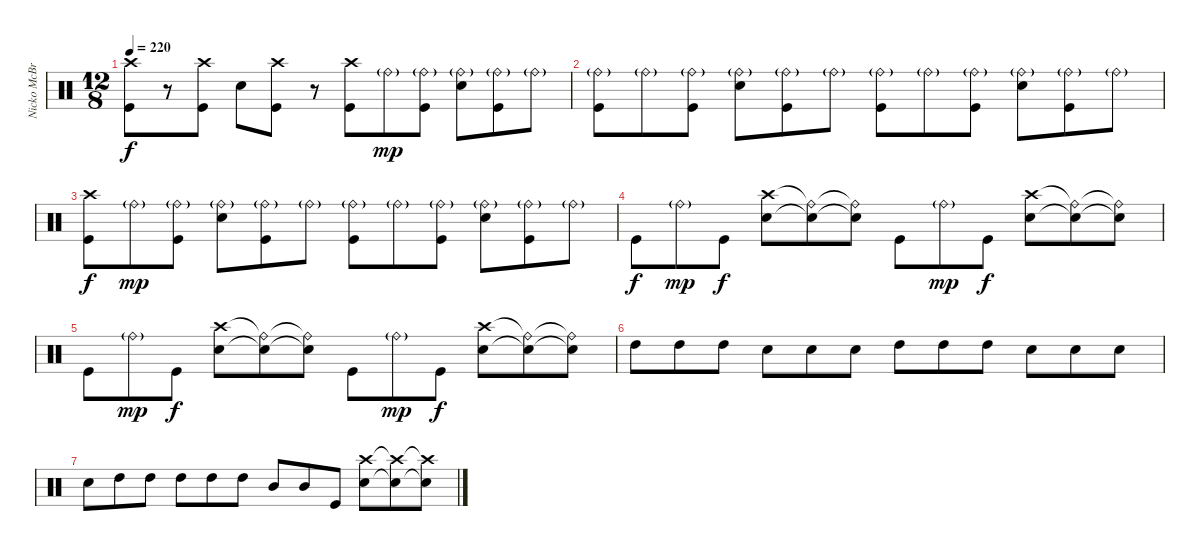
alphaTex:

\track ("Nicko McBrain" "Nicko McBr") {instrument percussion}
\staff {score}
\articulation defaults
\ts (12 8)
\tempo 220
\clef neutral
\ks c
("Crash high (hit)" "Kick (hit)").8{dy f} r.8 ("Crash high (hit)" "Kick (hit)").8 "Electric Snare (hit)".8 ("Crash high (hit)" "Kick (hit)").8 r.8 ("Crash high (hit)" "Kick (hit)").8 "Ride (bell)"{g}.8{dy mp} ("Ride (bell)"{g} "Kick (hit)").8 ("Ride (bell)"{g} "Electric Snare (hit)").8 ("Ride (bell)"{g} "Kick (hit)").8 "Ride (bell)"{g}.8 |
("Ride (bell)"{g} "Kick (hit)").8 "Ride (bell)"{g}.8 ("Ride (bell)"{g} "Kick (hit)").8 ("Ride (bell)"{g} "Electric Snare (hit)").8 ("Ride (bell)"{g} "Kick (hit)").8 "Ride (bell)"{g}.8 ("Ride (bell)"{g} "Kick (hit)").8 "Ride (bell)"{g}.8 ("Ride (bell)"{g} "Kick (hit)").8 ("Ride (bell)"{g} "Electric Snare (hit)").8 ("Ride (bell)"{g} "Kick (hit)").8 "Ride (bell)"{g}.8 |
("Crash high (hit)" "Kick (hit)").8{dy f} "Ride (bell)"{g}.8{dy mp} ("Ride (bell)"{g} "Kick (hit)").8 ("Ride (bell)"{g} "Electric Snare (hit)").8 ("Ride (bell)"{g} "Kick (hit)").8 "Ride (bell)"{g}.8 ("Ride (bell)"{g} "Kick (hit)").8 "Ride (bell)"{g}.8 ("Ride (bell)"{g} "Kick (hit)").8 ("Ride (bell)"{g} "Electric Snare (hit)").8 ("Ride (bell)"{g} "Kick (hit)").8 "Ride (bell)"{g}.8 |
"Kick (hit)".8{dy f} "Ride (bell)"{g}.8{dy mp} "Kick (hit)".8{dy f} ("Crash high (hit)" "Electric Snare (hit)").8 ("Ride (bell)"{t} "Snare (hit)"{t}).8 ("Ride (bell)"{t} "Snare (hit)"{t}).8 "Kick (hit)".8 "Ride (bell)"{g}.8{dy mp} "Kick (hit)".8{dy f} ("Crash high (hit)" "Electric Snare (hit)").8 ("Ride (bell)"{t} "Snare (hit)"{t}).8 ("Ride (bell)"{t} "Electric Snare (hit)"{t}).8 |
"Kick (hit)".8 "Ride (bell)"{g}.8{dy mp} "Kick (hit)".8{dy f} ("Crash high (hit)" "Electric Snare (hit)").8 ("Ride (bell)"{t} "Snare (hit)"{t}).8 ("Ride (bell)"{t} "Snare (hit)"{t}).8 "Kick (hit)".8 "Ride (bell)"{g}.8{dy mp} "Kick (hit)".8{dy f} ("Crash high (hit)" "Electric Snare (hit)").8 ("Ride (bell)"{t} "Snare (hit)"{t}).8 ("Ride (bell)"{t} "Electric Snare (hit)"{t}).8 |
"High Tom (hit)".8 "High Tom (hit)".8 "High Tom (hit)".8 "Electric Snare (hit)".8 "Electric Snare (hit)".8 "Electric Snare (hit)".8 "High Tom (hit)".8 "High Tom (hit)".8 "High Tom (hit)".8 "Electric Snare (hit)".8 "Electric Snare (hit)".8 "Electric Snare (hit)".8 |
"Electric Snare (hit)".8 "High Tom (hit)".8 "High Tom (hit)".8 "High Tom (hit)".8 "High Tom (hit)".8 "High Tom (hit)".8 "Mid Tom (hit)".8 "Mid Tom (hit)".8 "Kick (hit)".8 ("Crash high (hit)" "Electric Snare (hit)").8 ("Crash high (hit)"{t} "Electric Snare (hit)"{t}).8 ("Crash high (hit)"{t} "Electric Snare (hit)"{t}).8
